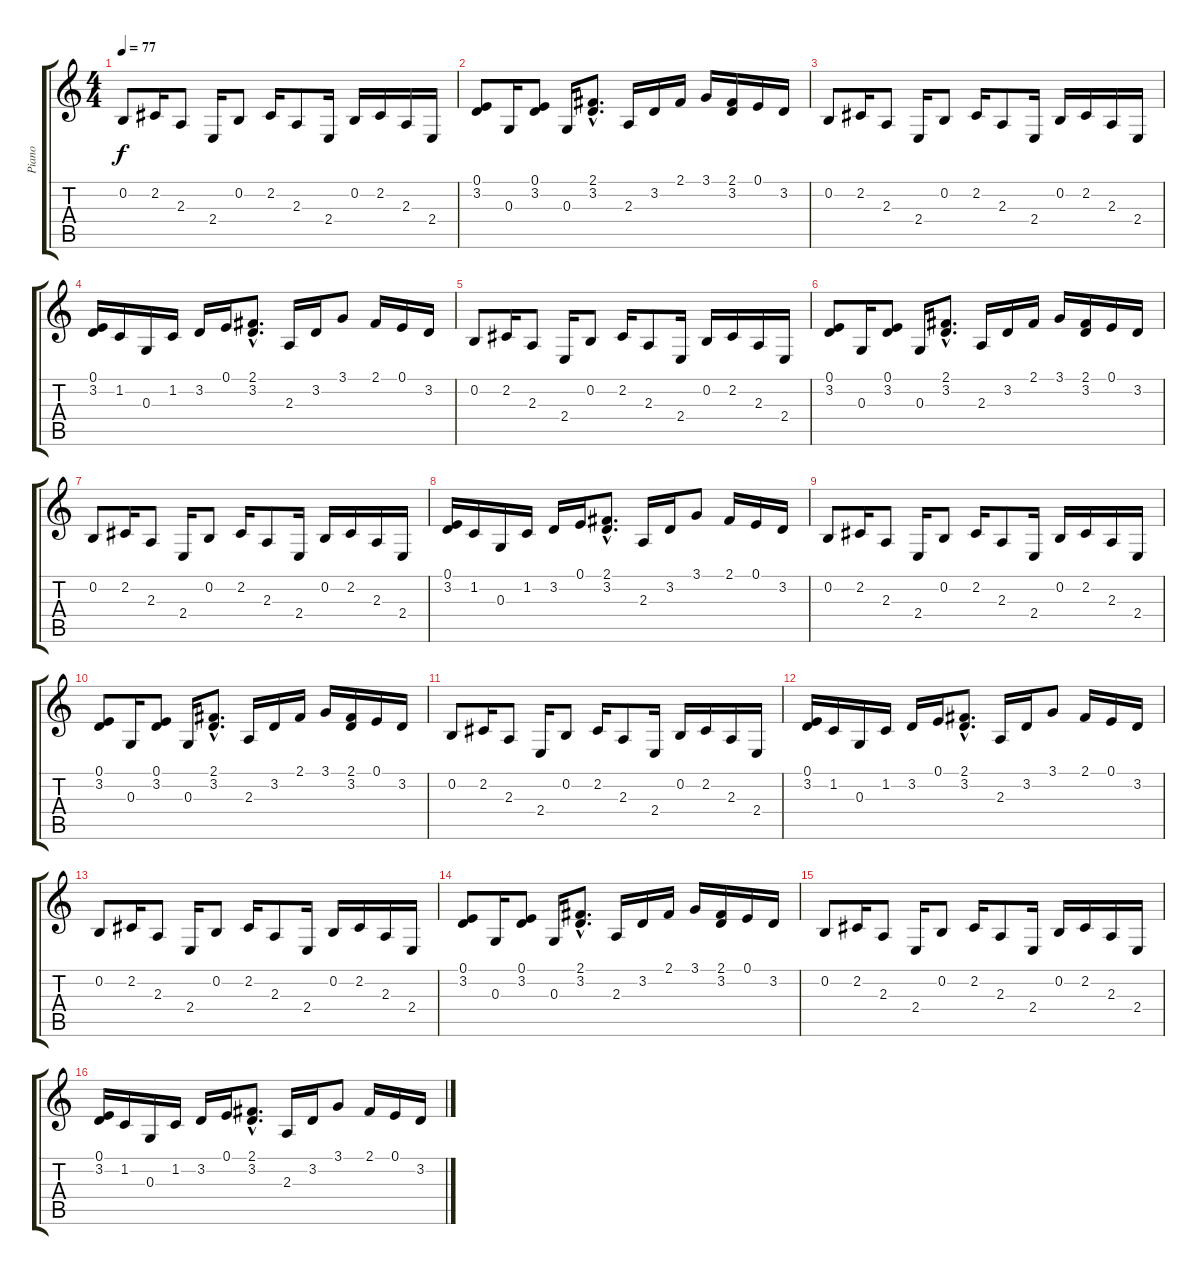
\track ("Piano" "Piano") {instrument acousticgrandpiano}
\staff {score tabs}
\tuning (E4 B3 G3 D3 A2 E2) {hide}
\ts (4 4)
\tempo 77
\clef g2
\ks c
0.2.8{dy f} 2.2.16 2.3.8 2.4.16 0.2.8 2.2.16 2.3.8 2.4.16 0.2.16 2.2.16 2.3.16 2.4.16 |
(0.1 3.2).8 0.3.16 (0.1 3.2).8 0.3.16 (2.1{hac} 3.2{hac}).8{d} 2.3.16 3.2.16 2.1.16 3.1.16 (2.1 3.2).16 0.1.16 3.2.16 |
0.2.8 2.2.16 2.3.8 2.4.16 0.2.8 2.2.16 2.3.8 2.4.16 0.2.16 2.2.16 2.3.16 2.4.16 |
(0.1 3.2).16 1.2.16 0.3.16 1.2.16 3.2.16 0.1.16 (2.1{hac} 3.2{hac}).8{d} 2.3.16 3.2.16 3.1.8 2.1.16 0.1.16 3.2.16 |
0.2.8 2.2.16 2.3.8 2.4.16 0.2.8 2.2.16 2.3.8 2.4.16 0.2.16 2.2.16 2.3.16 2.4.16 |
(0.1 3.2).8 0.3.16 (0.1 3.2).8 0.3.16 (2.1{hac} 3.2{hac}).8{d} 2.3.16 3.2.16 2.1.16 3.1.16 (2.1 3.2).16 0.1.16 3.2.16 |
0.2.8 2.2.16 2.3.8 2.4.16 0.2.8 2.2.16 2.3.8 2.4.16 0.2.16 2.2.16 2.3.16 2.4.16 |
(0.1 3.2).16 1.2.16 0.3.16 1.2.16 3.2.16 0.1.16 (2.1{hac} 3.2{hac}).8{d} 2.3.16 3.2.16 3.1.8 2.1.16 0.1.16 3.2.16 |
0.2.8 2.2.16 2.3.8 2.4.16 0.2.8 2.2.16 2.3.8 2.4.16 0.2.16 2.2.16 2.3.16 2.4.16 |
(0.1 3.2).8 0.3.16 (0.1 3.2).8 0.3.16 (2.1{hac} 3.2{hac}).8{d} 2.3.16 3.2.16 2.1.16 3.1.16 (2.1 3.2).16 0.1.16 3.2.16 |
0.2.8 2.2.16 2.3.8 2.4.16 0.2.8 2.2.16 2.3.8 2.4.16 0.2.16 2.2.16 2.3.16 2.4.16 |
(0.1 3.2).16 1.2.16 0.3.16 1.2.16 3.2.16 0.1.16 (2.1{hac} 3.2{hac}).8{d} 2.3.16 3.2.16 3.1.8 2.1.16 0.1.16 3.2.16 |
0.2.8{volume 14} 2.2.16{volume 14} 2.3.8{volume 14} 2.4.16{volume 13} 0.2.8{volume 13} 2.2.16{volume 13} 2.3.8{volume 12} 2.4.16{volume 12} 0.2.16{volume 12} 2.2.16{volume 12} 2.3.16{volume 12} 2.4.16{volume 12} |
(0.1 3.2).8{volume 12} 0.3.16{volume 11} (0.1 3.2).8{volume 11} 0.3.16{volume 11} (2.1{hac} 3.2{hac}).8{d volume 10} 2.3.16{volume 10} 3.2.16{volume 10} 2.1.16{volume 10} 3.1.16{volume 10} (2.1 3.2).16{volume 10} 0.1.16{volume 9} 3.2.16{volume 9} |
0.2.8{volume 9} 2.2.16{volume 9} 2.3.8{volume 8} 2.4.16{volume 8} 0.2.8{volume 8} 2.2.16{volume 8} 2.3.8{volume 8} 2.4.16{volume 7} 0.2.16{volume 7} 2.2.16{volume 7} 2.3.16{volume 7} 2.4.16{volume 7} |
(0.1 3.2).16{volume 6} 1.2.16{volume 6} 0.3.16{volume 6} 1.2.16{volume 6} 3.2.16{volume 6} 0.1.16{volume 6} (2.1{hac} 3.2{hac}).8{d volume 5} 2.3.16{volume 4} 3.2.16{volume 4} 3.1.8{volume 4} 2.1.16{volume 4} 0.1.16{volume 3} 3.2.16{volume 3}
